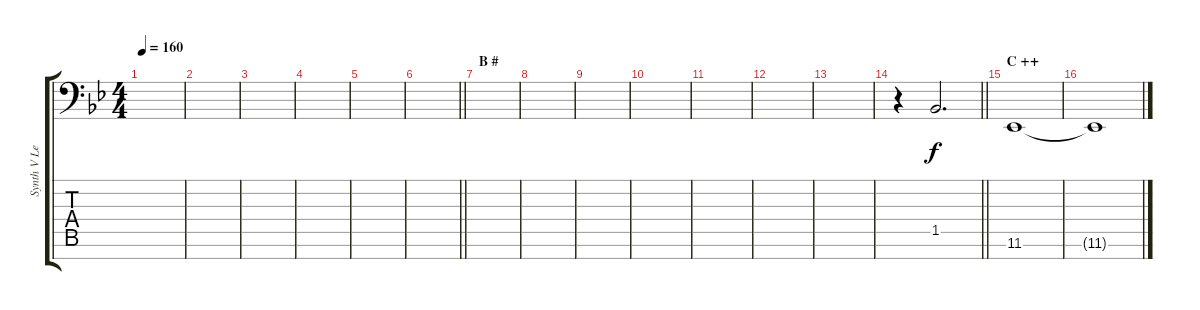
\track ("Synth V Left (Kotobuki Tsumugi)" "Synth V Le") {instrument stringensemble1}
\staff {score tabs}
\tuning (E4 B3 G3 D3 A2 E1 E0) {hide}
\ts (4 4)
\tempo 160
\clef f4
\ks bb
|
|
|
|
|
\barLineRight lightlight
|
\section ("" "B #")
|
|
|
|
|
|
|
\barLineRight lightlight
r.4 1.5.2{d} |
\section ("" "C ++")
11.6.1 |
11.6{t}.1
